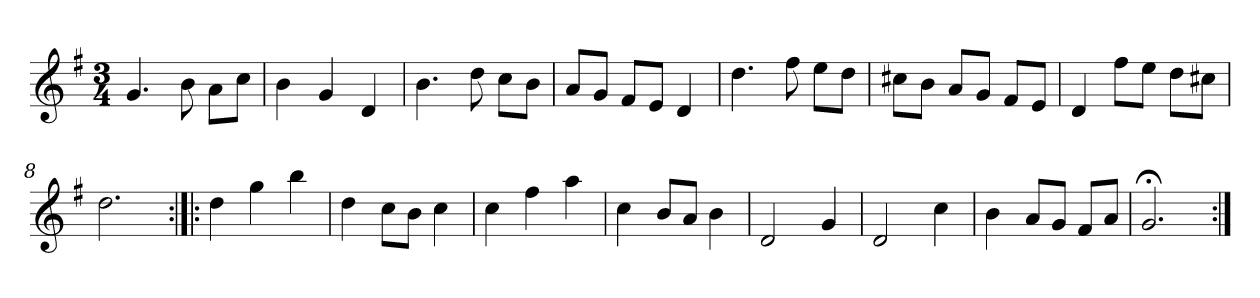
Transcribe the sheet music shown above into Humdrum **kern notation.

**kern
*part1
*staff1
*clefG2
*k[f#]
*G:
*M3/4
*MM120
=1
4.g
8b
8a\L
8cc\J
=2
4b
4g
4d
=3
4.b
8dd
8cc\L
8b\J
=4
8a/L
8g/J
8f#/L
8e/J
4d
=5
4.dd
8ff#
8ee\L
8dd\J
=6
8cc#X\L
8b\J
8a/L
8g/J
8f#/L
8e/J
=7
4d
8ff#\L
8ee\J
8dd\L
8cc#X\J
=8
2.dd
=9:|!|:
4dd
4gg
4bb
=10
4dd
8cc\L
8b\J
4cc
=11
4cc
4ff#
4aa
=12
4cc
8b/L
8a/J
4b
=13
2d
4g
=14
2d
4cc
=15
4b
8a/L
8g/J
8f#/L
8a/J
=16
2.g;<
=:|!
*-
